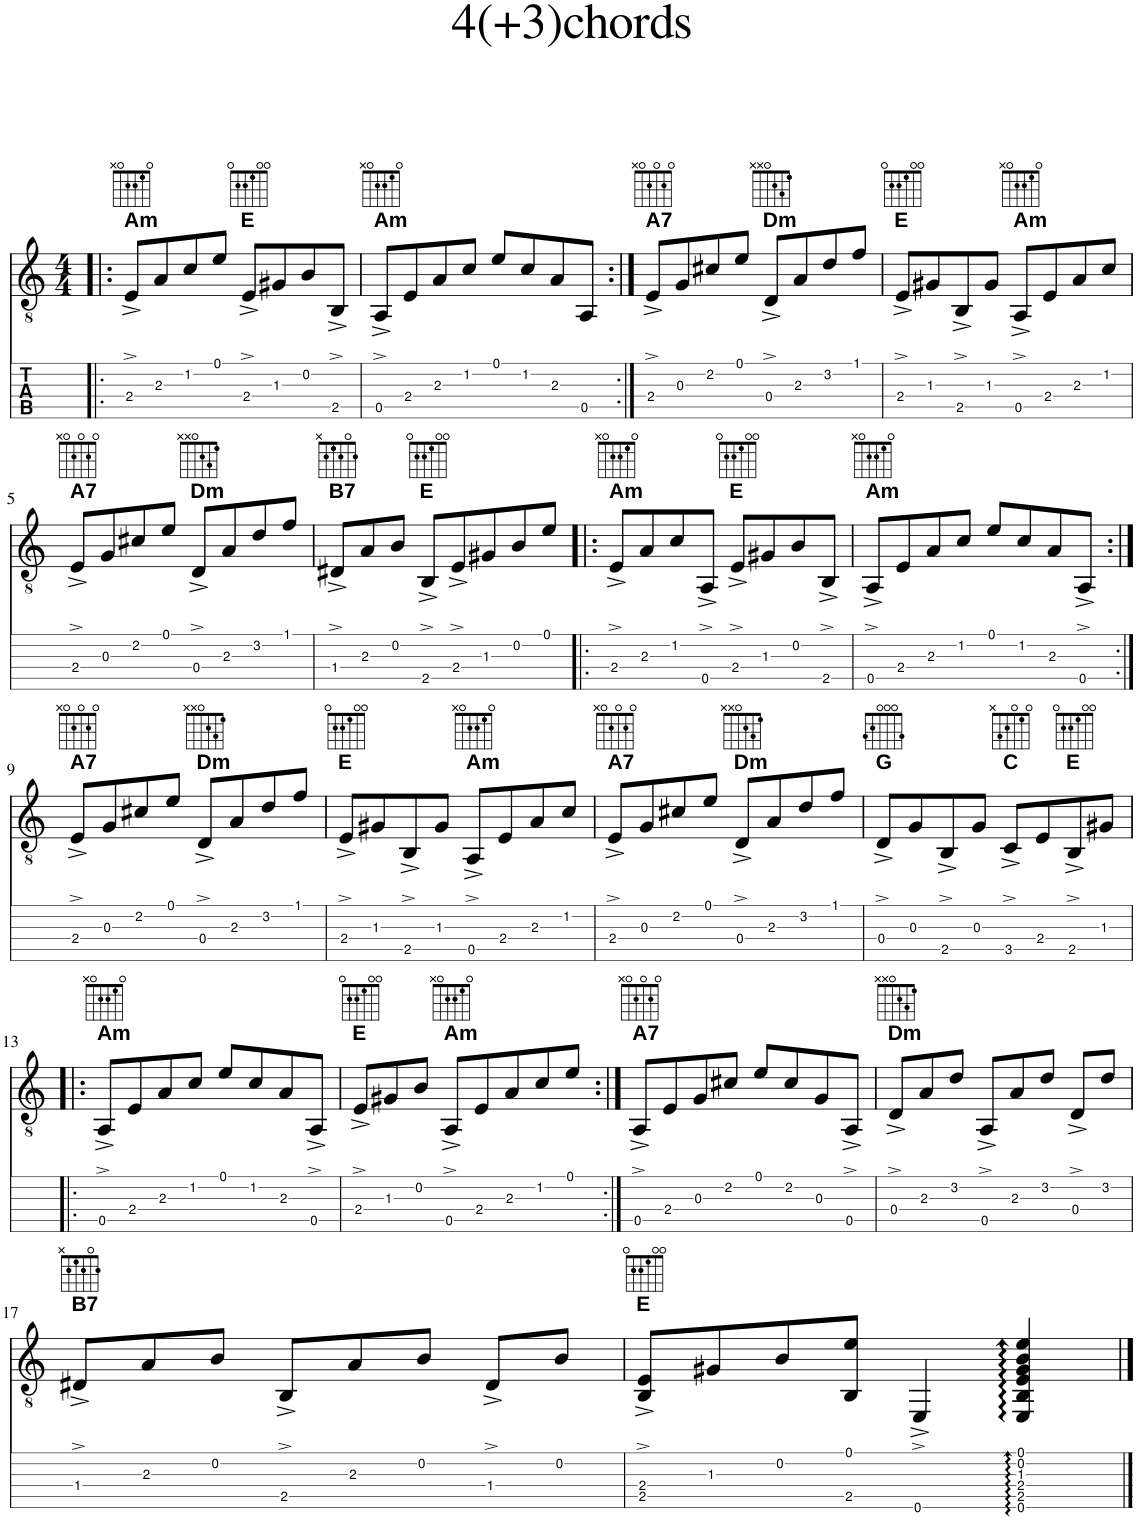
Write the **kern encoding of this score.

**kern	**kern
*part1	*part1
*staff2	*staff1
*I"Guitar	*
*I'Guit.	*
*stria6	*
*	*clefGv2
*k[]	*k[]
*M4/4	*M4/4
=1!|:	=1!|:
!	!LO:TX:a:B:t=Am
8E^L	8E^/L
8AJ	8A/
8cL	8c/
8eJ	8e/J
!	!LO:TX:a:B:t=E
8E^L	8E^/L
8G#J	8G#X/
8BL	8B/
8BB^J	8BB^/J
=2	=2
!	!LO:TX:a:B:t=Am
8AA^L	8AA^/L
8EJ	8E/
8AL	8A/
8cJ	8c/J
8eL	8e/L
8cJ	8c/
8AL	8A/
8AAJ	8AA/J
=3:|!	=3:|!
!	!LO:TX:a:B:t=A7
8E^L	8E^/L
8GJ	8G/
8c#L	8c#X/
8eJ	8e/J
!	!LO:TX:a:B:t=Dm
8D^L	8D^/L
8AJ	8A/
8dL	8d/
8fJ	8f/J
=4	=4
!	!LO:TX:a:B:t=E
8E^L	8E^/L
8G#J	8G#X/
8BB^L	8BB^/
8G#J	8G#/J
!	!LO:TX:a:B:t=Am
8AA^L	8AA^/L
8EJ	8E/
8AL	8A/
8cJ	8c/J
!!LO:LB:g=z
=5	=5
!	!LO:TX:a:B:t=A7
8E^L	8E^/L
8GJ	8G/
8c#XL	8c#X/
8eJ	8e/J
!	!LO:TX:a:B:t=Dm
8D^L	8D^/L
8AJ	8A/
8dL	8d/
8fJ	8f/J
=6	=6
!	!LO:TX:a:B:t=B7
8D#^L	8D#X^/L
8AJ	8A/
8BL	8B/J
!	!LO:TX:a:B:t=E
8BB^J	8BB^/L
8E^L	8E^/
8G#J	8G#X/
8BL	8B/
8eJ	8e/J
=7!|:	=7!|:
!	!LO:TX:a:B:t=Am
8E^L	8E^/L
8AJ	8A/
8cL	8c/
8AA^J	8AA^/J
!	!LO:TX:a:B:t=E
8E^L	8E^/L
8G#XJ	8G#X/
8BL	8B/
8BB^J	8BB^/J
=8	=8
!	!LO:TX:a:B:t=Am
8AA^L	8AA^/L
8EJ	8E/
8AL	8A/
8cJ	8c/J
8eL	8e/L
8cJ	8c/
8AL	8A/
8AA^J	8AA^/J
!!LO:LB:g=z
=9:|!	=9:|!
!	!LO:TX:a:B:t=A7
8E^L	8E^/L
8GJ	8G/
8c#XL	8c#X/
8eJ	8e/J
!	!LO:TX:a:B:t=Dm
8D^L	8D^/L
8AJ	8A/
8dL	8d/
8fJ	8f/J
=10	=10
!	!LO:TX:a:B:t=E
8E^L	8E^/L
8G#XJ	8G#X/
8BB^L	8BB^/
8G#J	8G#/J
!	!LO:TX:a:B:t=Am
8AA^L	8AA^/L
8EJ	8E/
8AL	8A/
8cJ	8c/J
=11	=11
!	!LO:TX:a:B:t=A7
8E^L	8E^/L
8GJ	8G/
8c#XL	8c#X/
8eJ	8e/J
!	!LO:TX:a:B:t=Dm
8D^L	8D^/L
8AJ	8A/
8dL	8d/
8fJ	8f/J
=12	=12
!	!LO:TX:a:B:t=G
8D^L	8D^/L
8GJ	8G/
8BB^L	8BB^/
8GJ	8G/J
!	!LO:TX:a:B:t=C
8C^L	8C^/L
8EJ	8E/
!	!LO:TX:a:B:t=E
8BB^L	8BB^/
8G#J	8G#X/J
!!LO:LB:g=z
=13!|:	=13!|:
!	!LO:TX:a:B:t=Am
8AA^L	8AA^/L
8EJ	8E/
8AL	8A/
8cJ	8c/J
8eL	8e/L
8cJ	8c/
8AL	8A/
8AA^J	8AA^/J
=14	=14
!	!LO:TX:a:B:t=E
8E^L	8E^/L
8G#J	8G#X/
8BL	8B/J
!	!LO:TX:a:B:t=Am
8AA^J	8AA^/L
8EL	8E/
8AJ	8A/
8cL	8c/
8eJ	8e/J
=15:|!	=15:|!
!	!LO:TX:a:B:t=A7
8AA^L	8AA^/L
8EJ	8E/
8GL	8G/
8c#J	8c#X/J
8eL	8e/L
8c#J	8c#/
8GL	8G/
8AA^J	8AA^/J
=16	=16
!	!LO:TX:a:B:t=Dm
8D^L	8D^/L
8AJ	8A/
8dL	8d/J
8AA^J	8AA^/L
8AL	8A/
8dJ	8d/J
8D^L	8D^/L
8dJ	8d/J
!!LO:LB:g=z
=17	=17
!	!LO:TX:a:B:t=B7
8D#^L	8D#X^/L
8AJ	8A/
8BL	8B/J
8BB^J	8BB^/L
8AL	8A/
8BJ	8B/J
8D#^L	8D#^/L
8BJ	8B/J
=18	=18
!	!LO:TX:a:B:t=E
8BB^\ 8E^\L	8BB/^ 8E/^L
8G#J	8G#X/
8BL	8B/
8BB\ 8e\J	8BB/ 8e/J
4EE^	4EE^/
4EE: 4BB: 4E: 4G#: 4B: 4e:	4EE/: 4BB/: 4E/: 4G#/: 4B/: 4e/:
==	==
*-	*-
